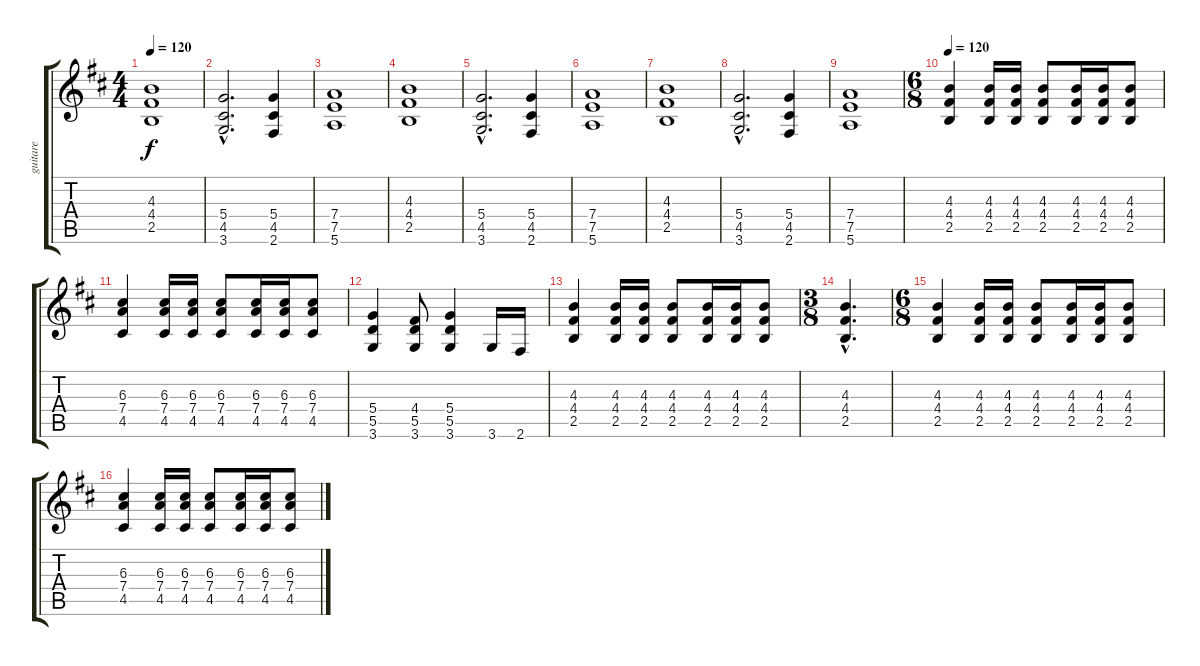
\track ("guitare" "guitare") {instrument distortionguitar}
\staff {score tabs}
\tuning (E4 B3 G3 D3 A2 E2) {hide}
\ts (4 4)
\tempo 120
\clef g2
\ks bminor
(4.3 4.4 2.5).1{dy f} |
(5.4{hac} 4.5{hac} 3.6{hac}).2{d} (5.4 4.5 2.6).4 |
(7.4 7.5 5.6).1 |
(4.3 4.4 2.5).1 |
(5.4{hac} 4.5{hac} 3.6{hac}).2{d} (5.4 4.5 2.6).4 |
(7.4 7.5 5.6).1 |
(4.3 4.4 2.5).1 |
(5.4{hac} 4.5{hac} 3.6{hac}).2{d} (5.4 4.5 2.6).4 |
(7.4 7.5 5.6).1 |
\ts (6 8)
\tempo 120
(4.3 4.4 2.5).4 (4.3 4.4 2.5).16 (4.3 4.4 2.5).16 (4.3 4.4 2.5).8 (4.3 4.4 2.5).16 (4.3 4.4 2.5).16 (4.3 4.4 2.5).8 |
(6.3 7.4 4.5).4 (6.3 7.4 4.5).16 (6.3 7.4 4.5).16 (6.3 7.4 4.5).8 (6.3 7.4 4.5).16 (6.3 7.4 4.5).16 (6.3 7.4 4.5).8 |
(5.4 5.5 3.6).4 (4.4 5.5 3.6).8 (5.4 5.5 3.6).4 3.6.16 2.6.16 |
(4.3 4.4 2.5).4 (4.3 4.4 2.5).16 (4.3 4.4 2.5).16 (4.3 4.4 2.5).8 (4.3 4.4 2.5).16 (4.3 4.4 2.5).16 (4.3 4.4 2.5).8 |
\ts (3 8)
(4.3{hac} 4.4{hac} 2.5{hac}).4{d} |
\ts (6 8)
(4.3 4.4 2.5).4 (4.3 4.4 2.5).16 (4.3 4.4 2.5).16 (4.3 4.4 2.5).8 (4.3 4.4 2.5).16 (4.3 4.4 2.5).16 (4.3 4.4 2.5).8 |
(6.3 7.4 4.5).4 (6.3 7.4 4.5).16 (6.3 7.4 4.5).16 (6.3 7.4 4.5).8 (6.3 7.4 4.5).16 (6.3 7.4 4.5).16 (6.3 7.4 4.5).8
